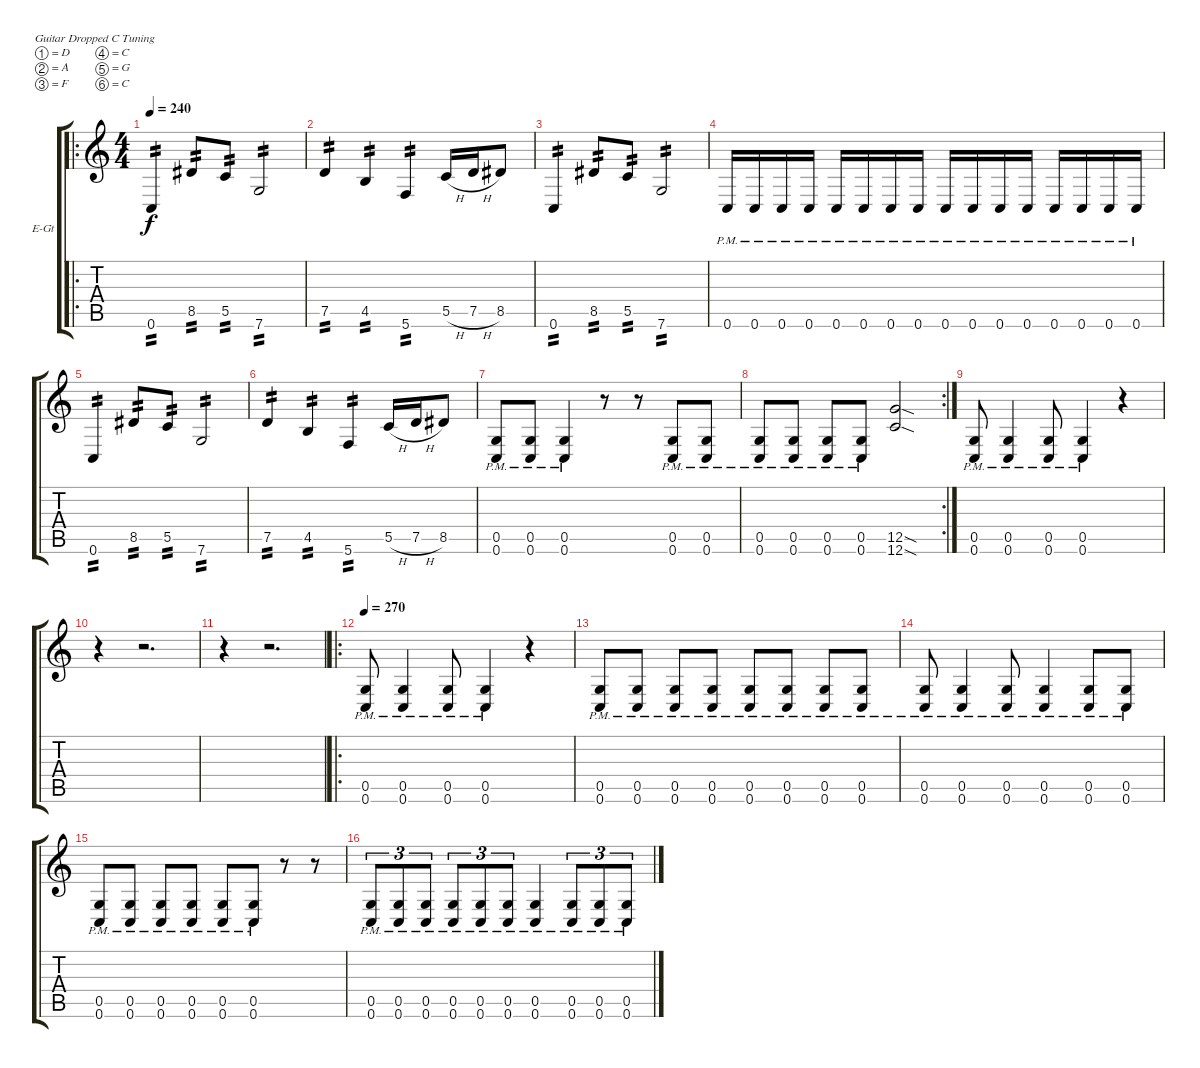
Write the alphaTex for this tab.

\bracketExtendMode groupsimilarinstruments
\firstSystemTrackNameOrientation horizontal
\otherSystemsTrackNameOrientation horizontal
\track ("Ernie" "E-Gt") {instrument distortionguitar}
\staff {score tabs}
\tuning (D4 A3 F3 C3 G2 C2)
\ro
\ts (4 4)
\tempo 240
\clef g2
\ks c
0.6.4{tp 2 dy f} 8.5.8{tp 2} 5.5.8{tp 2} 7.6.2{tp 2} |
7.5.4{tp 2} 4.5.4{tp 2} 5.6.4{tp 2} 5.5{h}.16 7.5{h}.16 8.5.8 |
0.6.4{tp 2} 8.5.8{tp 2} 5.5.8{tp 2} 7.6.2{tp 2} |
0.6{pm}.16 0.6{pm}.16 0.6{pm}.16 0.6{pm}.16 0.6{pm}.16 0.6{pm}.16 0.6{pm}.16 0.6{pm}.16 0.6{pm}.16 0.6{pm}.16 0.6{pm}.16 0.6{pm}.16 0.6{pm}.16 0.6{pm}.16 0.6{pm}.16 0.6{pm}.16 |
0.6.4{tp 2} 8.5.8{tp 2} 5.5.8{tp 2} 7.6.2{tp 2} |
7.5.4{tp 2} 4.5.4{tp 2} 5.6.4{tp 2} 5.5{h}.16 7.5{h}.16 8.5.8 |
(0.5{pm} 0.6{pm}).8 (0.5{pm} 0.6{pm}).8 (0.5{pm} 0.6{pm}).4 r.8 r.8 (0.5{pm} 0.6{pm}).8 (0.5{pm} 0.6{pm}).8 |
\rc 2
(0.5{pm} 0.6{pm}).8 (0.5{pm} 0.6{pm}).8 (0.5{pm} 0.6{pm}).8 (0.5{pm} 0.6{pm}).8 (12.5{sod} 12.6{sod}).2 |
(0.5{pm} 0.6{pm}).8 (0.5{pm} 0.6{pm}).4 (0.5{pm} 0.6{pm}).8 (0.5{pm} 0.6{pm}).4 r.4 |
r.4 r.2{d} |
r.4 r.2{d} |
\ro
\tempo 270
(0.5{pm} 0.6{pm}).8 (0.5{pm} 0.6{pm}).4 (0.5{pm} 0.6{pm}).8 (0.5{pm} 0.6{pm}).4 r.4 |
(0.5{pm} 0.6{pm}).8 (0.5{pm} 0.6{pm}).8 (0.5{pm} 0.6{pm}).8 (0.5{pm} 0.6{pm}).8 (0.5{pm} 0.6{pm}).8 (0.5{pm} 0.6{pm}).8 (0.5{pm} 0.6{pm}).8 (0.5{pm} 0.6{pm}).8 |
(0.5{pm} 0.6{pm}).8 (0.5{pm} 0.6{pm}).4 (0.5{pm} 0.6{pm}).8 (0.5{pm} 0.6{pm}).4 (0.5{pm} 0.6{pm}).8 (0.5{pm} 0.6{pm}).8 |
(0.5{pm} 0.6{pm}).8 (0.5{pm} 0.6{pm}).8 (0.5{pm} 0.6{pm}).8 (0.5{pm} 0.6{pm}).8 (0.5{pm} 0.6{pm}).8 (0.5{pm} 0.6{pm}).8 r.8 r.8 |
(0.5{pm} 0.6{pm}).8{tu (3 2)} (0.5{pm} 0.6{pm}).8{tu (3 2)} (0.5{pm} 0.6{pm}).8{tu (3 2)} (0.5{pm} 0.6{pm}).8{tu (3 2)} (0.5{pm} 0.6{pm}).8{tu (3 2)} (0.5{pm} 0.6{pm}).8{tu (3 2)} (0.5{pm} 0.6{pm}).4 (0.5{pm} 0.6{pm}).8{tu (3 2)} (0.5{pm} 0.6{pm}).8{tu (3 2)} (0.5{pm} 0.6{pm}).8{tu (3 2)}
